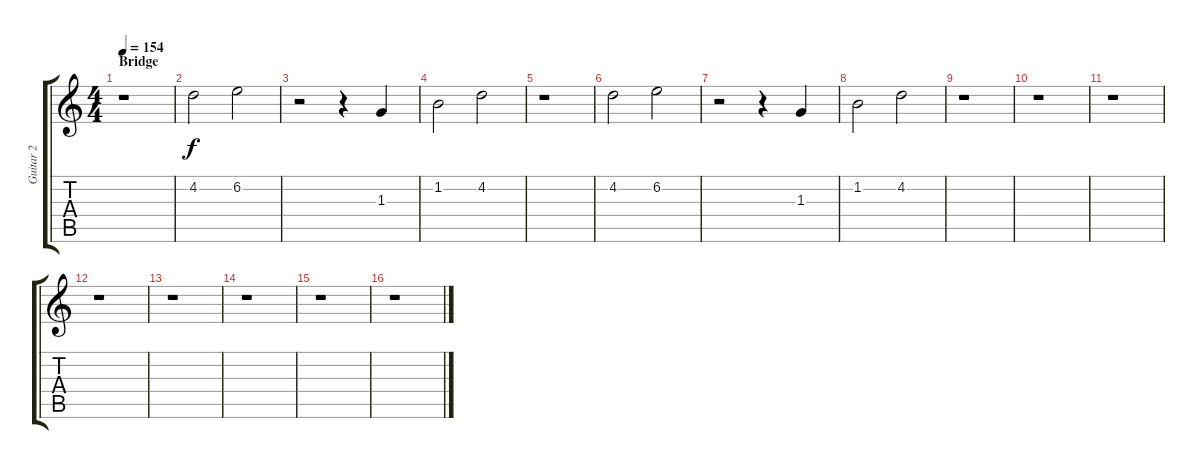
\track ("Guitar 2" "Guitar 2") {instrument distortionguitar}
\staff {score tabs}
\tuning (Eb4 Bb3 Gb3 Db3 Ab2 Db2) {hide}
\ts (4 4)
\section ("" "Bridge")
\tempo 154
\clef g2
\ks c
r.1{dy f} |
4.2.2 6.2.2 |
r.2 r.4 1.3.4 |
1.2.2 4.2.2 |
r.1 |
4.2.2 6.2.2 |
r.2 r.4 1.3.4 |
1.2.2 4.2.2 |
r.1 |
r.1 |
r.1 |
r.1 |
r.1 |
r.1 |
r.1 |
r.1
